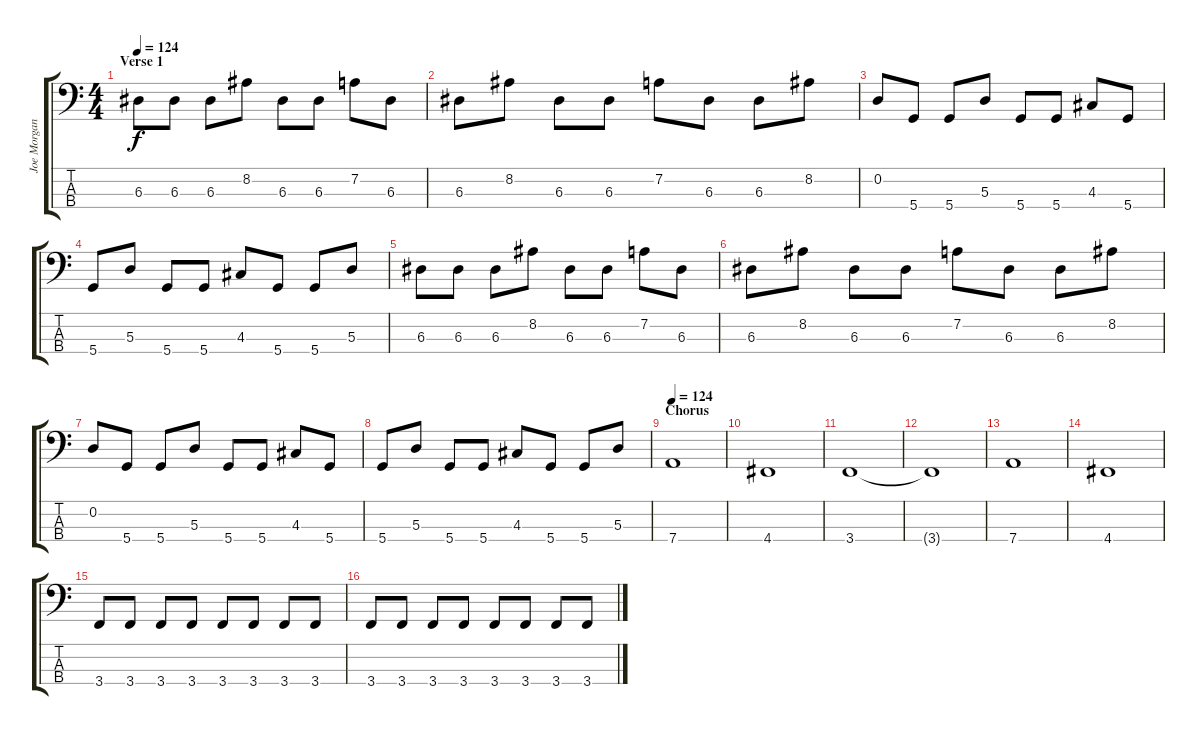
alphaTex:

\track ("Joe Morgan - Bass" "Joe Morgan") {instrument electricbassfinger}
\staff {score tabs}
\tuning (G2 D2 A1 D1) {hide}
\ts (4 4)
\section ("" "Verse 1")
\tempo 124
\clef f4
\ks c
6.3.8{dy f} 6.3.8 6.3.8 8.2.8 6.3.8 6.3.8 7.2.8 6.3.8 |
6.3.8 8.2.8 6.3.8 6.3.8 7.2.8 6.3.8 6.3.8 8.2.8 |
0.2.8 5.4.8 5.4.8 5.3.8 5.4.8 5.4.8 4.3.8 5.4.8 |
5.4.8 5.3.8 5.4.8 5.4.8 4.3.8 5.4.8 5.4.8 5.3.8 |
6.3.8 6.3.8 6.3.8 8.2.8 6.3.8 6.3.8 7.2.8 6.3.8 |
6.3.8 8.2.8 6.3.8 6.3.8 7.2.8 6.3.8 6.3.8 8.2.8 |
0.2.8 5.4.8 5.4.8 5.3.8 5.4.8 5.4.8 4.3.8 5.4.8 |
5.4.8 5.3.8 5.4.8 5.4.8 4.3.8 5.4.8 5.4.8 5.3.8 |
\section ("" "Chorus")
\tempo 124
7.4.1 |
4.4.1 |
3.4.1 |
3.4{t}.1 |
7.4.1 |
4.4.1 |
3.4.8 3.4.8 3.4.8 3.4.8 3.4.8 3.4.8 3.4.8 3.4.8 |
3.4.8 3.4.8 3.4.8 3.4.8 3.4.8 3.4.8 3.4.8 3.4.8
